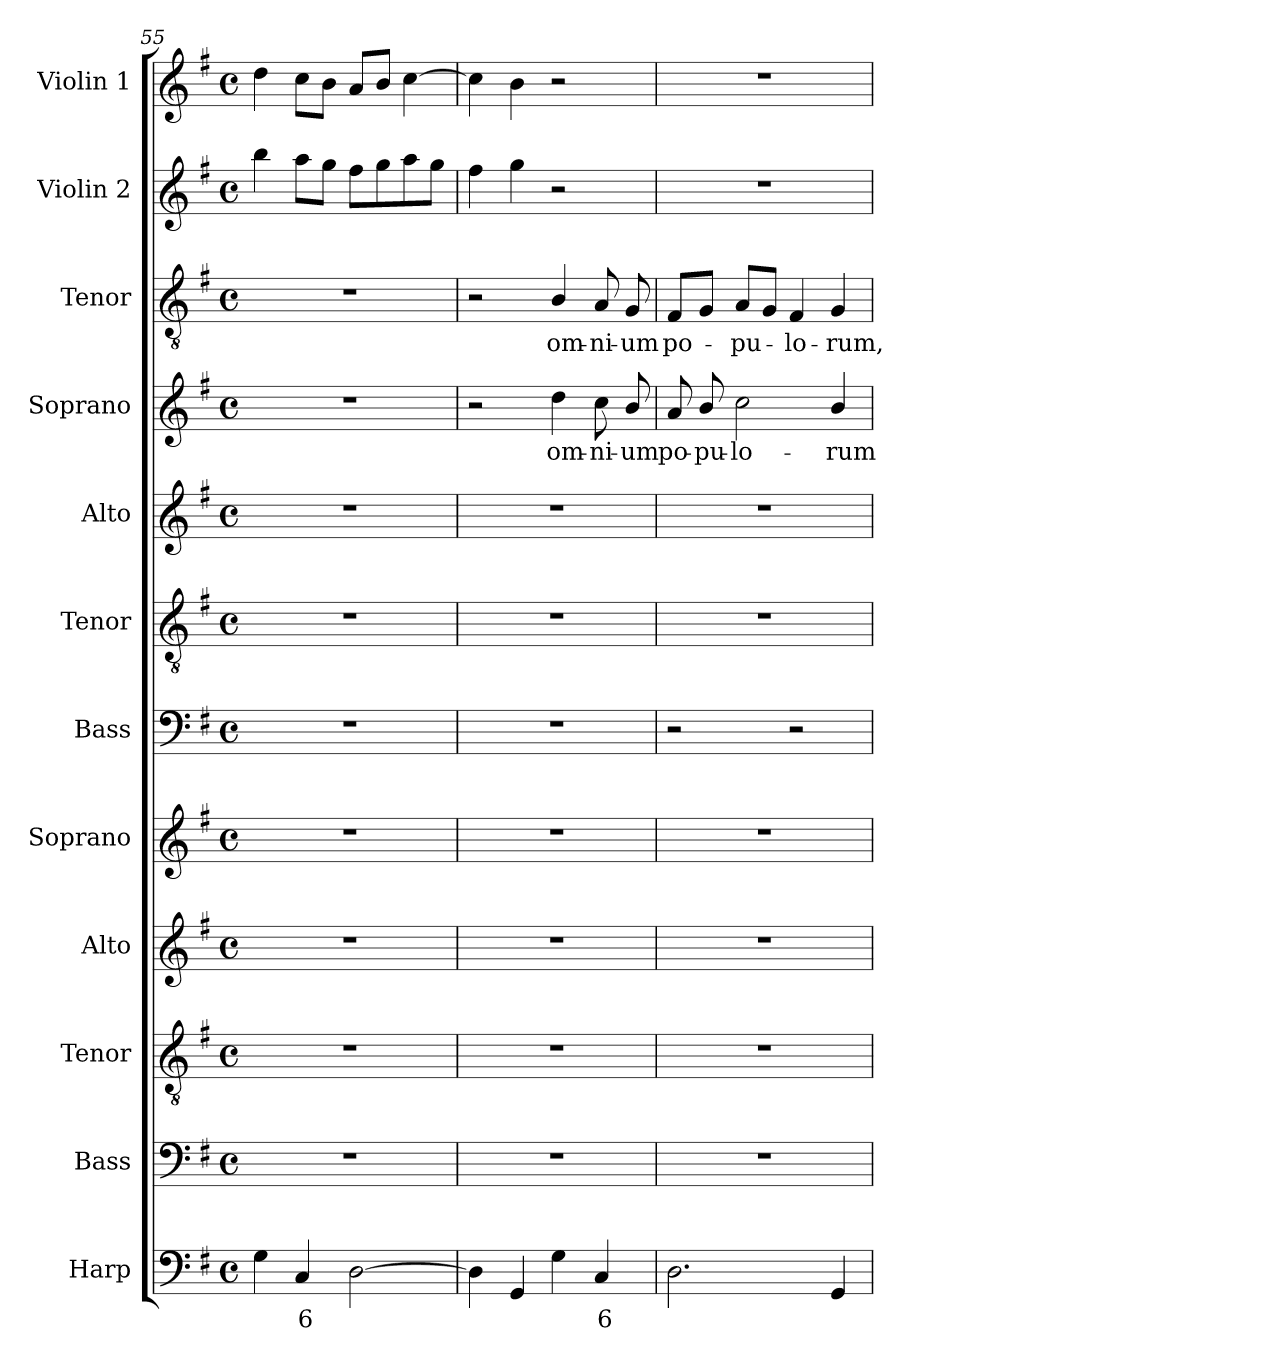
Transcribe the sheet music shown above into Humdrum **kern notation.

**kern	**text	**kern	**kern	**kern	**kern	**kern	**kern	**kern	**kern	**text	**kern	**text	**kern	**kern
*part12	*part12	*part11	*part10	*part9	*part8	*part7	*part6	*part5	*part4	*part4	*part3	*part3	*part2	*part1
*staff12	*staff12	*staff11	*staff10	*staff9	*staff8	*staff7	*staff6	*staff5	*staff4	*staff4	*staff3	*staff3	*staff2	*staff1
*I"Harp	*	*I"Bass	*I"Tenor	*I"Alto	*I"Soprano	*I"Bass	*I"Tenor	*I"Alto	*I"Soprano	*	*I"Tenor	*	*I"Violin 2	*I"Violin 1
*I'Hp.	*	*I'B.	*I'T.	*I'A.	*I'S.	*I'B.	*I'T.	*I'A.	*I'S.	*	*I'T.	*	*I'Vln. 2	*I'Vln. 1
*clefF4	*	*clefF4	*clefGv2	*clefG2	*clefG2	*clefF4	*clefGv2	*clefG2	*clefG2	*	*clefGv2	*	*clefG2	*clefG2
*	*	*	*ITrd7c12	*	*	*	*ITrd7c12	*	*	*	*ITrd7c12	*	*	*
*k[f#]	*	*k[f#]	*k[f#]	*k[f#]	*k[f#]	*k[f#]	*k[f#]	*k[f#]	*k[f#]	*	*k[f#]	*	*k[f#]	*k[f#]
*G:	*	*G:	*G:	*G:	*G:	*G:	*G:	*G:	*G:	*	*G:	*	*G:	*G:
*M4/4	*	*M4/4	*M4/4	*M4/4	*M4/4	*M4/4	*M4/4	*M4/4	*M4/4	*	*M4/4	*	*M4/4	*M4/4
*met(c)	*	*met(c)	*met(c)	*met(c)	*met(c)	*met(c)	*met(c)	*met(c)	*met(c)	*	*met(c)	*	*met(c)	*met(c)
=55	=55	=55	=55	=55	=55	=55	=55	=55	=55	=55	=55	=55	=55	=55
4Gi\	.	1r	1r	1r	1r	1r	1r	1r	1r	.	1r	.	4bbi\	4ddi\
!	!LO:LY:b:color=#000000	!	!	!	!	!	!	!	!	!	!	!	!	!
4Ci/	6	.	.	.	.	.	.	.	.	.	.	.	8aai\L	8cci\L
.	.	.	.	.	.	.	.	.	.	.	.	.	8ggi\J	8bi\J
[>2Di\	.	.	.	.	.	.	.	.	.	.	.	.	8ff#i\L	8ai/L
.	.	.	.	.	.	.	.	.	.	.	.	.	8ggi\	8bi/J
.	.	.	.	.	.	.	.	.	.	.	.	.	8aai\	[>4cci\
.	.	.	.	.	.	.	.	.	.	.	.	.	8ggi\J	.
=56	=56	=56	=56	=56	=56	=56	=56	=56	=56	=56	=56	=56	=56	=56
4Di\]	.	1r	1r	1r	1r	1r	1r	1r	2r	.	2r	.	4ff#i\	4cci\]
4GGi/	.	.	.	.	.	.	.	.	.	.	.	.	4ggi\	4bi\
!	!	!	!	!	!	!	!	!	!	!LO:LY:b:color=#000000	!	!	!	!
!	!	!	!	!	!	!	!	!	!	!	!	!LO:LY:b:color=#000000	!	!
4Gi\	.	.	.	.	.	.	.	.	4ddi\	om-	4BBi/	om-	2r	2r
!	!LO:LY:b:color=#000000	!	!	!	!	!	!	!	!	!	!	!	!	!
!	!	!	!	!	!	!	!	!	!	!LO:LY:b:color=#000000	!	!	!	!
!	!	!	!	!	!	!	!	!	!	!	!	!LO:LY:b:color=#000000	!	!
4Ci/	6	.	.	.	.	.	.	.	8cci\	-ni-	8AAi/	-ni-	.	.
!	!	!	!	!	!	!	!	!	!	!LO:LY:b:color=#000000	!	!	!	!
!	!	!	!	!	!	!	!	!	!	!	!	!LO:LY:b:color=#000000	!	!
.	.	.	.	.	.	.	.	.	8bi/	-um	8GGi/	-um	.	.
=57	=57	=57	=57	=57	=57	=57	=57	=57	=57	=57	=57	=57	=57	=57
!	!	!	!	!	!	!	!	!	!	!LO:LY:b:color=#000000	!	!	!	!
!	!	!	!	!	!	!	!	!	!	!	!	!LO:LY:b:color=#000000	!	!
2.Di\	.	1r	1r	1r	1r	2r	1r	1r	8ai/	po-	8FF#i/L	po-	1r	1r
!	!	!	!	!	!	!	!	!	!	!LO:LY:b:color=#000000	!	!	!	!
.	.	.	.	.	.	.	.	.	8bi/	-pu-	8GGi/J	.	.	.
!	!	!	!	!	!	!	!	!	!	!LO:LY:b:color=#000000	!	!	!	!
!	!	!	!	!	!	!	!	!	!	!	!	!LO:LY:b:color=#000000	!	!
.	.	.	.	.	.	.	.	.	2cci\	-lo-	8AAi/L	-pu-	.	.
.	.	.	.	.	.	.	.	.	.	.	8GGi/J	.	.	.
!	!	!	!	!	!	!	!	!	!	!	!	!LO:LY:b:color=#000000	!	!
.	.	.	.	.	.	2r	.	.	.	.	4FF#i/	-lo-	.	.
!	!	!	!	!	!	!	!	!	!	!LO:LY:b:color=#000000	!	!	!	!
!	!	!	!	!	!	!	!	!	!	!	!	!LO:LY:b:color=#000000	!	!
4GGi/	.	.	.	.	.	.	.	.	4bi/	-rum	4GGi/	-rum,	.	.
=	=	=	=	=	=	=	=	=	=	=	=	=	=	=
*-	*-	*-	*-	*-	*-	*-	*-	*-	*-	*-	*-	*-	*-	*-
